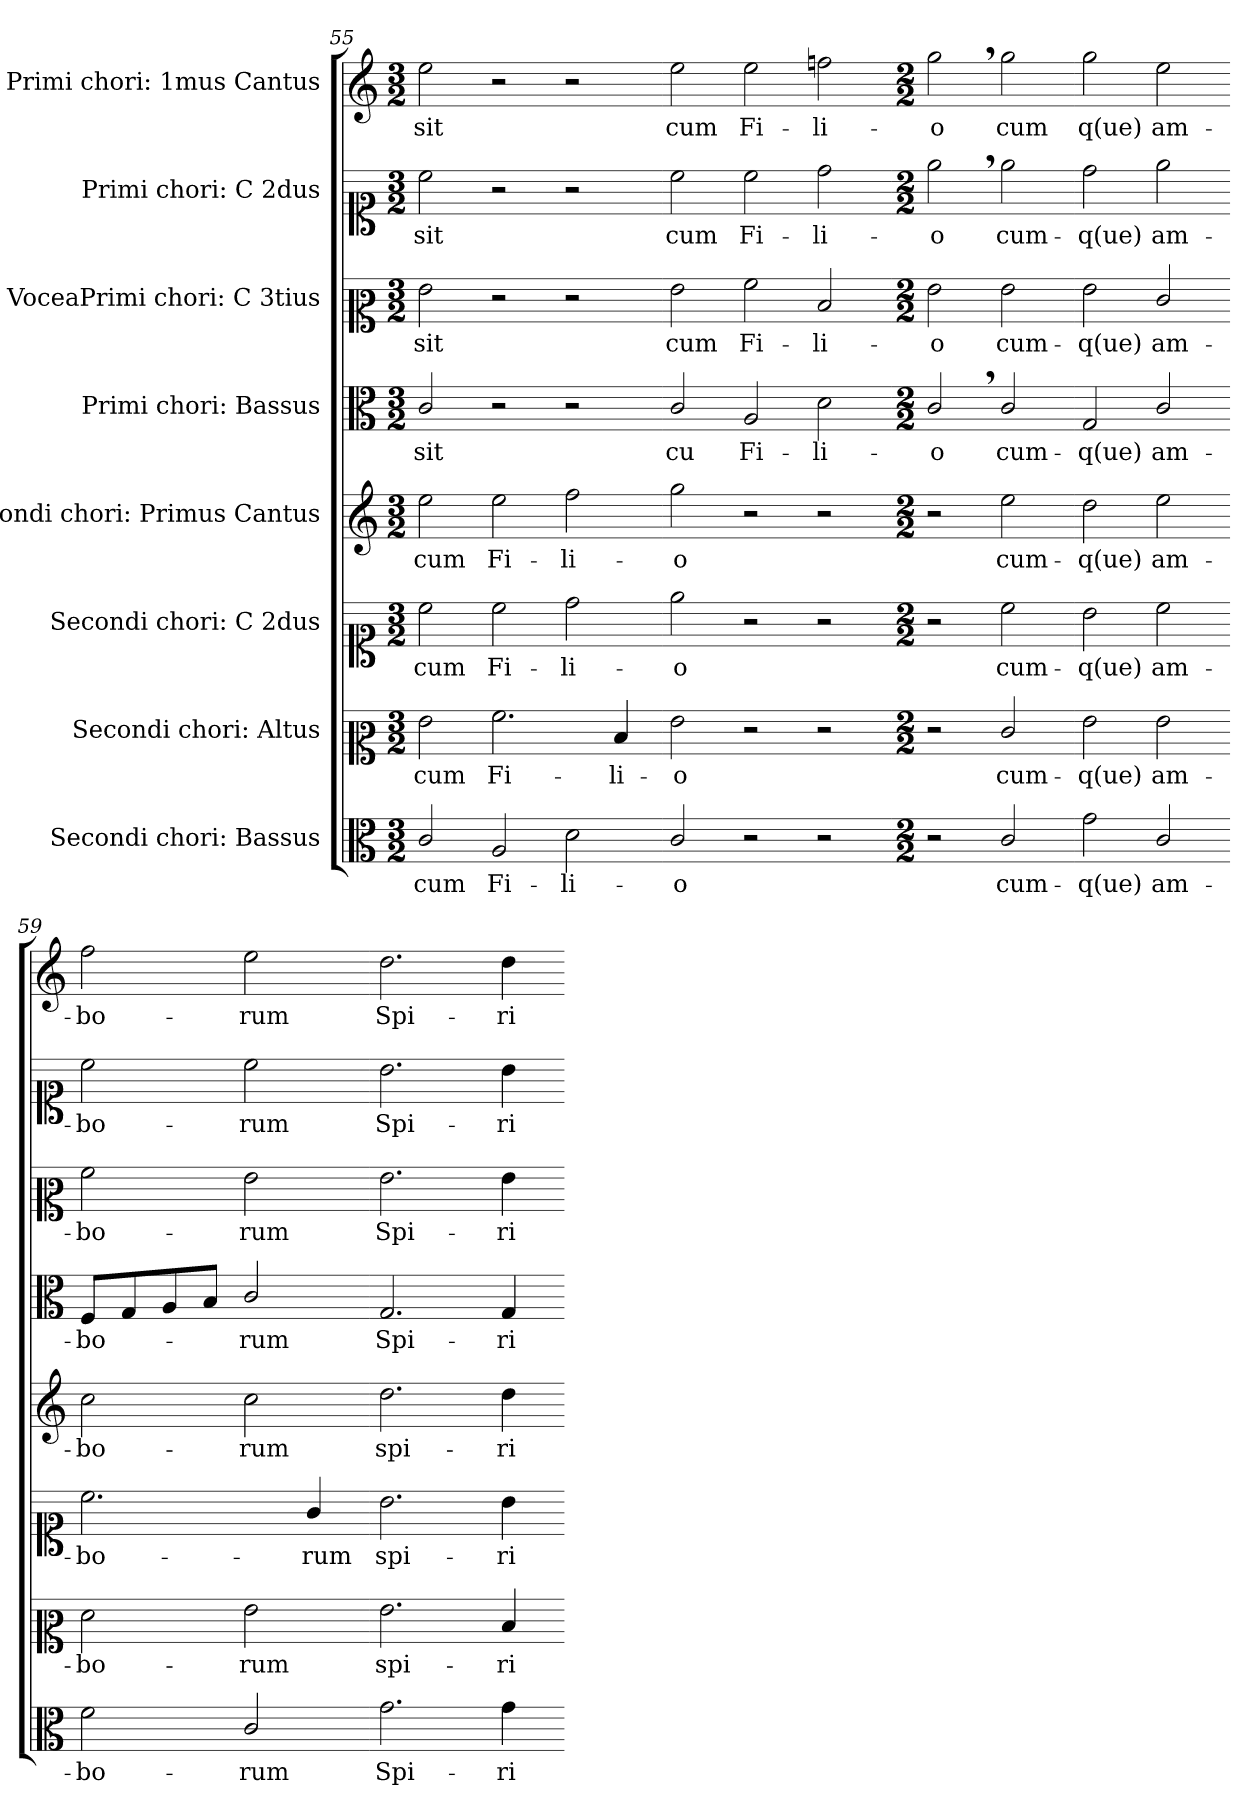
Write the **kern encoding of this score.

**kern	**text	**kern	**text	**kern	**text	**kern	**text	**kern	**text	**kern	**text	**kern	**text	**kern	**text
*part8	*part8	*part7	*part7	*part6	*part6	*part5	*part5	*part4	*part4	*part3	*part3	*part2	*part2	*part1	*part1
*staff8	*staff8	*staff7	*staff7	*staff6	*staff6	*staff5	*staff5	*staff4	*staff4	*staff3	*staff3	*staff2	*staff2	*staff1	*staff1
*I"Secondi chori: Bassus	*	*I"Secondi chori: Altus	*	*I"Secondi chori: C 2dus	*	*I"Secondi chori: Primus Cantus	*	*I"Primi chori: Bassus	*	*I"VoceaPrimi chori: C 3tius	*	*I"Primi chori: C 2dus	*	*I"Primi chori: 1mus Cantus	*
*clefC3	*	*clefC2	*	*clefC1	*	*clefG2	*	*clefC3	*	*clefC2	*	*clefC1	*	*clefG2	*
*k[]	*	*k[]	*	*k[]	*	*k[]	*	*k[]	*	*k[]	*	*k[]	*	*k[]	*
*C:	*	*C:	*	*C:	*	*C:	*	*C:	*	*C:	*	*C:	*	*C:	*
*M3/2	*	*M3/2	*	*M3/2	*	*M3/2	*	*M3/2	*	*M3/2	*	*M3/2	*	*M3/2	*
=55	=55	=55	=55	=55	=55	=55	=55	=55	=55	=55	=55	=55	=55	=55	=55
2c/	cum	2g\	cum	2cc\	cum	2ee\	cum	2c/	sit	2g\	sit	2cc\	sit	2ee\	sit
2A/	Fi-	2.a\	Fi-	2cc\	Fi-	2ee\	Fi-	2r	.	2r	.	2r	.	2r	.
2d\	-li-	.	.	2dd\	-li-	2ff\	-li-	2r	.	2r	.	2r	.	2r	.
.	.	4d/	-li-	.	.	.	.	.	.	.	.	.	.	.	.
=56-	=56-	=56-	=56-	=56-	=56-	=56-	=56-	=56-	=56-	=56-	=56-	=56-	=56-	=56-	=56-
2c/	-o	2g\	-o	2ee\	-o	2gg\	-o	2c/	cu	2g\	cum	2cc\	cum	2ee\	cum
2r	.	2r	.	2r	.	2r	.	2A/	Fi-	2a\	Fi-	2cc\	Fi-	2ee\	Fi-
2r	.	2r	.	2r	.	2r	.	2d\	-li-	2d/	-li-	2dd\	-li-	2ffn\	-li-
=57-	=57-	=57-	=57-	=57-	=57-	=57-	=57-	=57-	=57-	=57-	=57-	=57-	=57-	=57-	=57-
*M2/2	*	*M2/2	*	*M2/2	*	*M2/2	*	*M2/2	*	*M2/2	*	*M2/2	*	*M2/2	*
2r	.	2r	.	2r	.	2r	.	2c,/	-o	2g\	-o	2ee,\	-o	2gg,\	-o
2c/	cum-	2e/	cum-	2cc\	cum-	2ee\	cum-	2c/	cum-	2g\	cum-	2ee\	cum-	2gg\	cum
=58-	=58-	=58-	=58-	=58-	=58-	=58-	=58-	=58-	=58-	=58-	=58-	=58-	=58-	=58-	=58-
2g\	-q(ue)	2g\	-q(ue)	2b\	-q(ue)	2dd\	-q(ue)	2G/	-q(ue)	2g\	-q(ue)	2dd\	-q(ue)	2gg\	q(ue)
2c/	am-	2g\	am-	2cc\	am-	2ee\	am-	2c/	am-	2e/	am-	2ee\	am-	2ee\	am-
=59-	=59-	=59-	=59-	=59-	=59-	=59-	=59-	=59-	=59-	=59-	=59-	=59-	=59-	=59-	=59-
2f\	-bo-	2f\	-bo-	2.cc\	-bo-	2cc\	-bo-	8F/L	-bo-	2a\	-bo-	2cc\	-bo-	2ff\	-bo-
.	.	.	.	.	.	.	.	8G/	.	.	.	.	.	.	.
.	.	.	.	.	.	.	.	8A/	.	.	.	.	.	.	.
.	.	.	.	.	.	.	.	8B/J	.	.	.	.	.	.	.
2c/	-rum	2g\	-rum	.	.	2cc\	-rum	2c/	-rum	2g\	-rum	2cc\	-rum	2ee\	-rum
.	.	.	.	4g/	-rum	.	.	.	.	.	.	.	.	.	.
=60-	=60-	=60-	=60-	=60-	=60-	=60-	=60-	=60-	=60-	=60-	=60-	=60-	=60-	=60-	=60-
2.g\	Spi-	2.g\	spi-	2.b\	spi-	2.dd\	spi-	2.G/	Spi-	2.g\	Spi-	2.b\	Spi-	2.dd\	Spi-
4g\	-ri-	4d/	-ri-	4b\	-ri-	4dd\	-ri-	4G/	-ri-	4g\	-ri-	4b\	-ri-	4dd\	-ri-
=-	=-	=-	=-	=-	=-	=-	=-	=-	=-	=-	=-	=-	=-	=-	=-
*-	*-	*-	*-	*-	*-	*-	*-	*-	*-	*-	*-	*-	*-	*-	*-
